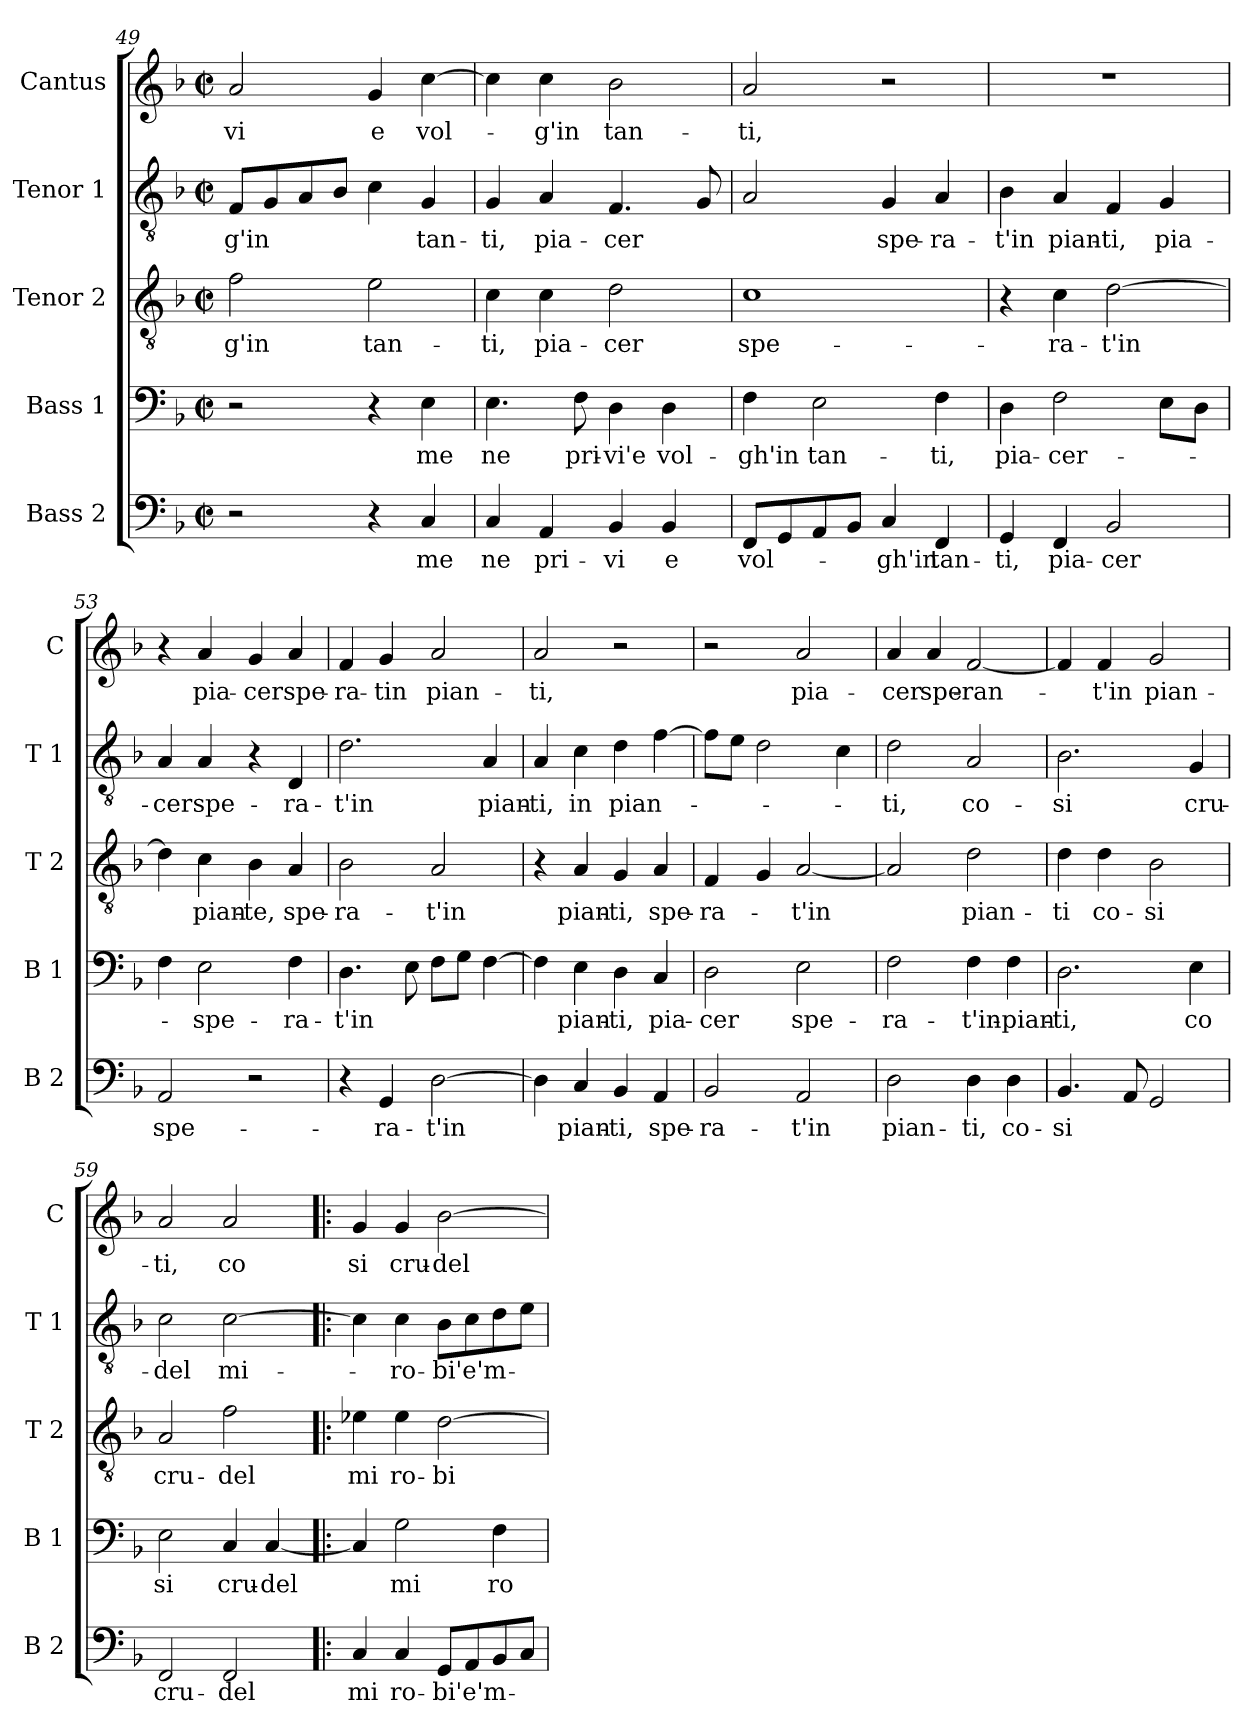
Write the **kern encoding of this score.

**kern	**text	**kern	**text	**kern	**text	**kern	**text	**kern	**text
*part5	*part5	*part4	*part4	*part3	*part3	*part2	*part2	*part1	*part1
*staff5	*staff5	*staff4	*staff4	*staff3	*staff3	*staff2	*staff2	*staff1	*staff1
*I"Bass 2	*	*I"Bass 1	*	*I"Tenor 2	*	*I"Tenor 1	*	*I"Cantus	*
*I'B 2	*	*I'B 1	*	*I'T 2	*	*I'T 1	*	*I'C	*
*clefF4	*	*clefF4	*	*clefGv2	*	*clefGv2	*	*clefG2	*
*k[b-]	*	*k[b-]	*	*k[b-]	*	*k[b-]	*	*k[b-]	*
*F:	*	*F:	*	*F:	*	*F:	*	*F:	*
*M2/2	*	*M2/2	*	*M2/2	*	*M2/2	*	*M2/2	*
*met(c|)	*	*met(c|)	*	*met(c|)	*	*met(c|)	*	*met(c|)	*
=49	=49	=49	=49	=49	=49	=49	=49	=49	=49
2r	.	2r	.	2f\	-g'in	8F/L	-g'in	2a/	-vi
.	.	.	.	.	.	8G/	.	.	.
.	.	.	.	.	.	8A/	.	.	.
.	.	.	.	.	.	8B-/J	.	.	.
4r	.	4r	.	2e\	tan-	4c\	.	4g/	e
4C/	me	4E\	me	.	.	4G/	tan-	[4cc\	vol-
=50	=50	=50	=50	=50	=50	=50	=50	=50	=50
4C/	ne	4.E\	ne	4c\	-ti,	4G/	-ti,	4cc\]	.
4AA/	pri-	.	.	4c\	pia-	4A/	pia-	4cc\	-g'in
.	.	8F\	pri-	.	.	.	.	.	.
4BB-/	-vi	4D\	-vi'e	2d\	-cer	4.F/	-cer	2b-\	tan-
4BB-/	e	4D\	vol-	.	.	.	.	.	.
.	.	.	.	.	.	8G/	.	.	.
!!LO:LB:g=z
=51	=51	=51	=51	=51	=51	=51	=51	=51	=51
8FF/L	vol-	4F\	-gh'in	1c	spe-	2A/	.	2a/	-ti,
8GG/	.	.	.	.	.	.	.	.	.
8AA/	.	2E\	tan-	.	.	.	.	.	.
8BB-/J	.	.	.	.	.	.	.	.	.
4C/	-gh'in	.	.	.	.	4G/	spe-	2r	.
4FF/	tan-	4F\	-ti,	.	.	4A/	-ra-	.	.
=52	=52	=52	=52	=52	=52	=52	=52	=52	=52
4GG/	-ti,	4D\	pia-	4r	.	4B-\	-t'in	1r	.
4FF/	pia-	2F\	-cer-	4c\	-ra-	4A/	pian-	.	.
2BB-/	-cer	.	.	[2d\	-t'in	4F/	-ti,	.	.
.	.	8E\L	.	.	.	4G/	pia-	.	.
.	.	8D\J	.	.	.	.	.	.	.
=53	=53	=53	=53	=53	=53	=53	=53	=53	=53
2AA/	spe-	4F\	.	4d\]	.	4A/	-cer	4r	.
.	.	2E\	-spe-	4c\	pian-	4A/	spe-	4a/	pia-
2r	.	.	.	4B-\	-te,	4r	.	4g/	-cer
.	.	4F\	-ra-	4A/	spe-	4D/	-ra-	4a/	spe-
=54	=54	=54	=54	=54	=54	=54	=54	=54	=54
4r	.	4.D\	-t'in	2B-\	-ra-	2.d\	-t'in	4f/	-ra-
4GG/	-ra-	.	.	.	.	.	.	4g/	-tin
.	.	8E\	.	.	.	.	.	.	.
[2D\	-t'in	8F\L	.	2A/	-t'in	.	.	2a/	pian-
.	.	8G\J	.	.	.	.	.	.	.
.	.	[4F\	.	.	.	4A/	pian-	.	.
=55	=55	=55	=55	=55	=55	=55	=55	=55	=55
4D\]	.	4F\]	.	4r	.	4A/	-ti,	2a/	-ti,
4C/	pian-	4E\	pian-	4A/	pian-	4c\	in	.	.
4BB-/	-ti,	4D\	-ti,	4G/	-ti,	4d\	pian-	2r	.
4AA/	spe-	4C/	pia-	4A/	spe-	[4f\	.	.	.
!!LO:PB:g=z
=56	=56	=56	=56	=56	=56	=56	=56	=56	=56
2BB-/	-ra-	2D\	-cer	4F/	-ra-	8f\L]	.	2r	.
.	.	.	.	.	.	8e\J	.	.	.
.	.	.	.	4G/	.	2d\	.	.	.
2AA/	-t'in	2E\	spe-	[2A/	-t'in	.	.	2a/	pia-
.	.	.	.	.	.	4c\	.	.	.
=57	=57	=57	=57	=57	=57	=57	=57	=57	=57
2D\	pian-	2F\	-ra-	2A/]	.	2d\	-ti,	4a/	-cer
.	.	.	.	.	.	.	.	4a/	spe-
4D\	-ti,	4F\	-t'in-	2d\	pian-	2A/	co-	[2f/	-ran-
4D\	co-	4F\	-pian-	.	.	.	.	.	.
=58	=58	=58	=58	=58	=58	=58	=58	=58	=58
4.BB-/	-si	2.D\	-ti,	4d\	-ti	2.B-\	-si	4f/]	.
.	.	.	.	4d\	co-	.	.	4f/	-t'in
8AA/	.	.	.	.	.	.	.	.	.
2GG/	.	.	.	2B-\	-si	.	.	2g/	pian-
.	.	4E\	co	.	.	4G/	cru-	.	.
=59	=59	=59	=59	=59	=59	=59	=59	=59	=59
2FF/	cru-	2E\	si	2A/	cru-	2c\	-del	2a/	-ti,
2FF/	-del	4C/	cru-	2f\	-del	[2c\	mi-	2a/	co
.	.	[4C/	-del	.	.	.	.	.	.
=60!|:	=60!|:	=60!|:	=60!|:	=60!|:	=60!|:	=60!|:	=60!|:	=60!|:	=60!|:
4C/	mi	4C/]	.	4e-X\	mi	4c\]	.	4g/	si
4C/	ro-	2G\	mi	4e-\	ro-	4c\	-ro-	4g/	cru-
8GG/L	-bi'e'm-	.	.	[2d\	-bi-	8B-\L	-bi'e'm-	[2b-\	-del
8AA/	.	.	.	.	.	8c\	.	.	.
8BB-/	.	4F\	ro-	.	.	8d\	.	.	.
8C/J	.	.	.	.	.	8e\J	.	.	.
=	=	=	=	=	=	=	=	=	=
*-	*-	*-	*-	*-	*-	*-	*-	*-	*-
